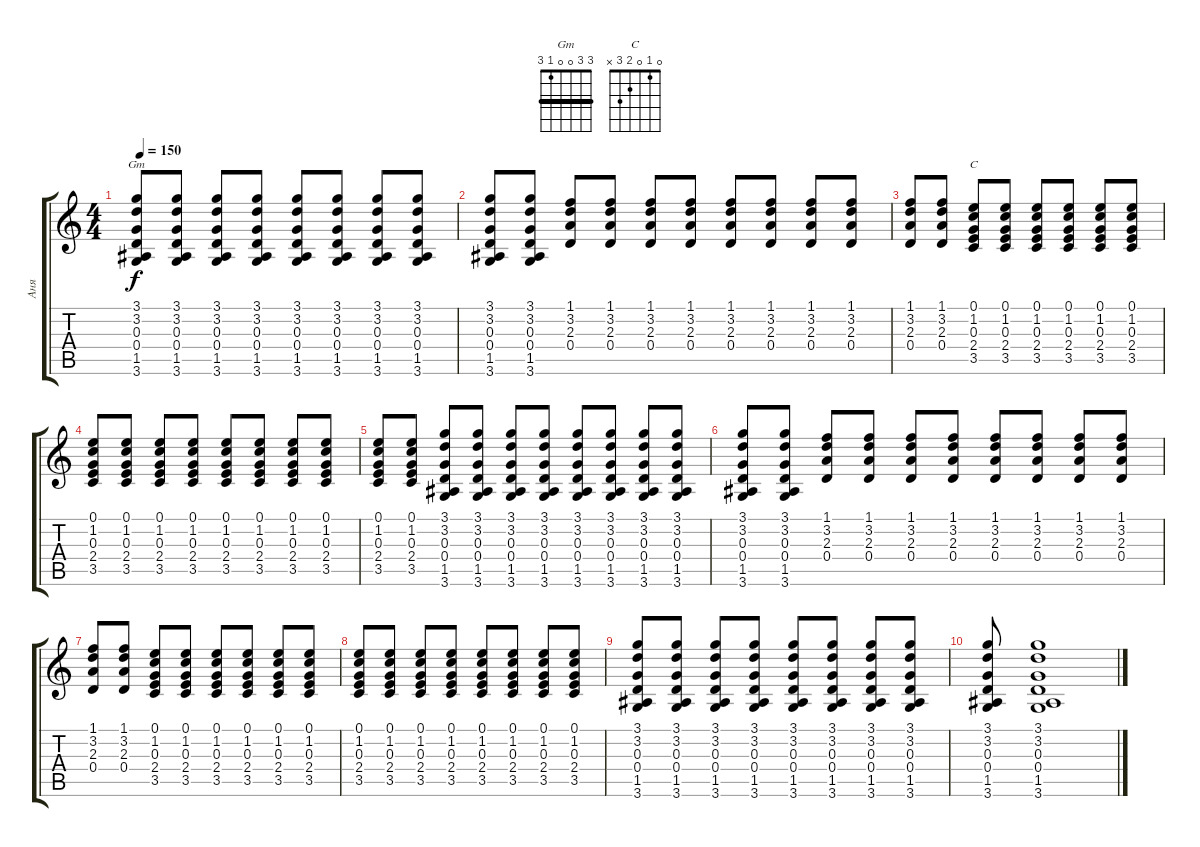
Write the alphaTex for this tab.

\track ("Аня" "Аня") {instrument acousticguitarnylon}
\staff {score tabs}
\tuning (E4 B3 G3 D3 A2 E2) {hide}
\chord ("Gm" 3 3 0 0 1 3) {barre 3}
\chord ("C" 0 1 0 2 3 x)
\ts (4 4)
\tempo 150
\clef g2
\ks c
(3.1 3.2 0.3 0.4 1.5 3.6).8{ch "Gm" dy f} (3.1 3.2 0.3 0.4 1.5 3.6).8 (3.1 3.2 0.3 0.4 1.5 3.6).8 (3.1 3.2 0.3 0.4 1.5 3.6).8 (3.1 3.2 0.3 0.4 1.5 3.6).8 (3.1 3.2 0.3 0.4 1.5 3.6).8 (3.1 3.2 0.3 0.4 1.5 3.6).8 (3.1 3.2 0.3 0.4 1.5 3.6).8 |
(3.1 3.2 0.3 0.4 1.5 3.6).8 (3.1 3.2 0.3 0.4 1.5 3.6).8 (1.1 3.2 2.3 0.4).8 (1.1 3.2 2.3 0.4).8 (1.1 3.2 2.3 0.4).8 (1.1 3.2 2.3 0.4).8 (1.1 3.2 2.3 0.4).8 (1.1 3.2 2.3 0.4).8 (1.1 3.2 2.3 0.4).8 (1.1 3.2 2.3 0.4).8 |
(1.1 3.2 2.3 0.4).8 (1.1 3.2 2.3 0.4).8 (0.1 1.2 0.3 2.4 3.5).8{ch "C"} (0.1 1.2 0.3 2.4 3.5).8 (0.1 1.2 0.3 2.4 3.5).8 (0.1 1.2 0.3 2.4 3.5).8 (0.1 1.2 0.3 2.4 3.5).8 (0.1 1.2 0.3 2.4 3.5).8 |
(0.1 1.2 0.3 2.4 3.5).8 (0.1 1.2 0.3 2.4 3.5).8 (0.1 1.2 0.3 2.4 3.5).8 (0.1 1.2 0.3 2.4 3.5).8 (0.1 1.2 0.3 2.4 3.5).8 (0.1 1.2 0.3 2.4 3.5).8 (0.1 1.2 0.3 2.4 3.5).8 (0.1 1.2 0.3 2.4 3.5).8 |
(0.1 1.2 0.3 2.4 3.5).8 (0.1 1.2 0.3 2.4 3.5).8 (3.1 3.2 0.3 0.4 1.5 3.6).8 (3.1 3.2 0.3 0.4 1.5 3.6).8 (3.1 3.2 0.3 0.4 1.5 3.6).8 (3.1 3.2 0.3 0.4 1.5 3.6).8 (3.1 3.2 0.3 0.4 1.5 3.6).8 (3.1 3.2 0.3 0.4 1.5 3.6).8 (3.1 3.2 0.3 0.4 1.5 3.6).8 (3.1 3.2 0.3 0.4 1.5 3.6).8 |
(3.1 3.2 0.3 0.4 1.5 3.6).8 (3.1 3.2 0.3 0.4 1.5 3.6).8 (1.1 3.2 2.3 0.4).8 (1.1 3.2 2.3 0.4).8 (1.1 3.2 2.3 0.4).8 (1.1 3.2 2.3 0.4).8 (1.1 3.2 2.3 0.4).8 (1.1 3.2 2.3 0.4).8 (1.1 3.2 2.3 0.4).8 (1.1 3.2 2.3 0.4).8 |
(1.1 3.2 2.3 0.4).8 (1.1 3.2 2.3 0.4).8 (0.1 1.2 0.3 2.4 3.5).8 (0.1 1.2 0.3 2.4 3.5).8 (0.1 1.2 0.3 2.4 3.5).8 (0.1 1.2 0.3 2.4 3.5).8 (0.1 1.2 0.3 2.4 3.5).8 (0.1 1.2 0.3 2.4 3.5).8 |
(0.1 1.2 0.3 2.4 3.5).8 (0.1 1.2 0.3 2.4 3.5).8 (0.1 1.2 0.3 2.4 3.5).8 (0.1 1.2 0.3 2.4 3.5).8 (0.1 1.2 0.3 2.4 3.5).8 (0.1 1.2 0.3 2.4 3.5).8 (0.1 1.2 0.3 2.4 3.5).8 (0.1 1.2 0.3 2.4 3.5).8 |
(3.1 3.2 0.3 0.4 1.5 3.6).8 (3.1 3.2 0.3 0.4 1.5 3.6).8 (3.1 3.2 0.3 0.4 1.5 3.6).8 (3.1 3.2 0.3 0.4 1.5 3.6).8 (3.1 3.2 0.3 0.4 1.5 3.6).8 (3.1 3.2 0.3 0.4 1.5 3.6).8 (3.1 3.2 0.3 0.4 1.5 3.6).8 (3.1 3.2 0.3 0.4 1.5 3.6).8 |
(3.1 3.2 0.3 0.4 1.5 3.6).8 (3.1 3.2 0.3 0.4 1.5 3.6).1
